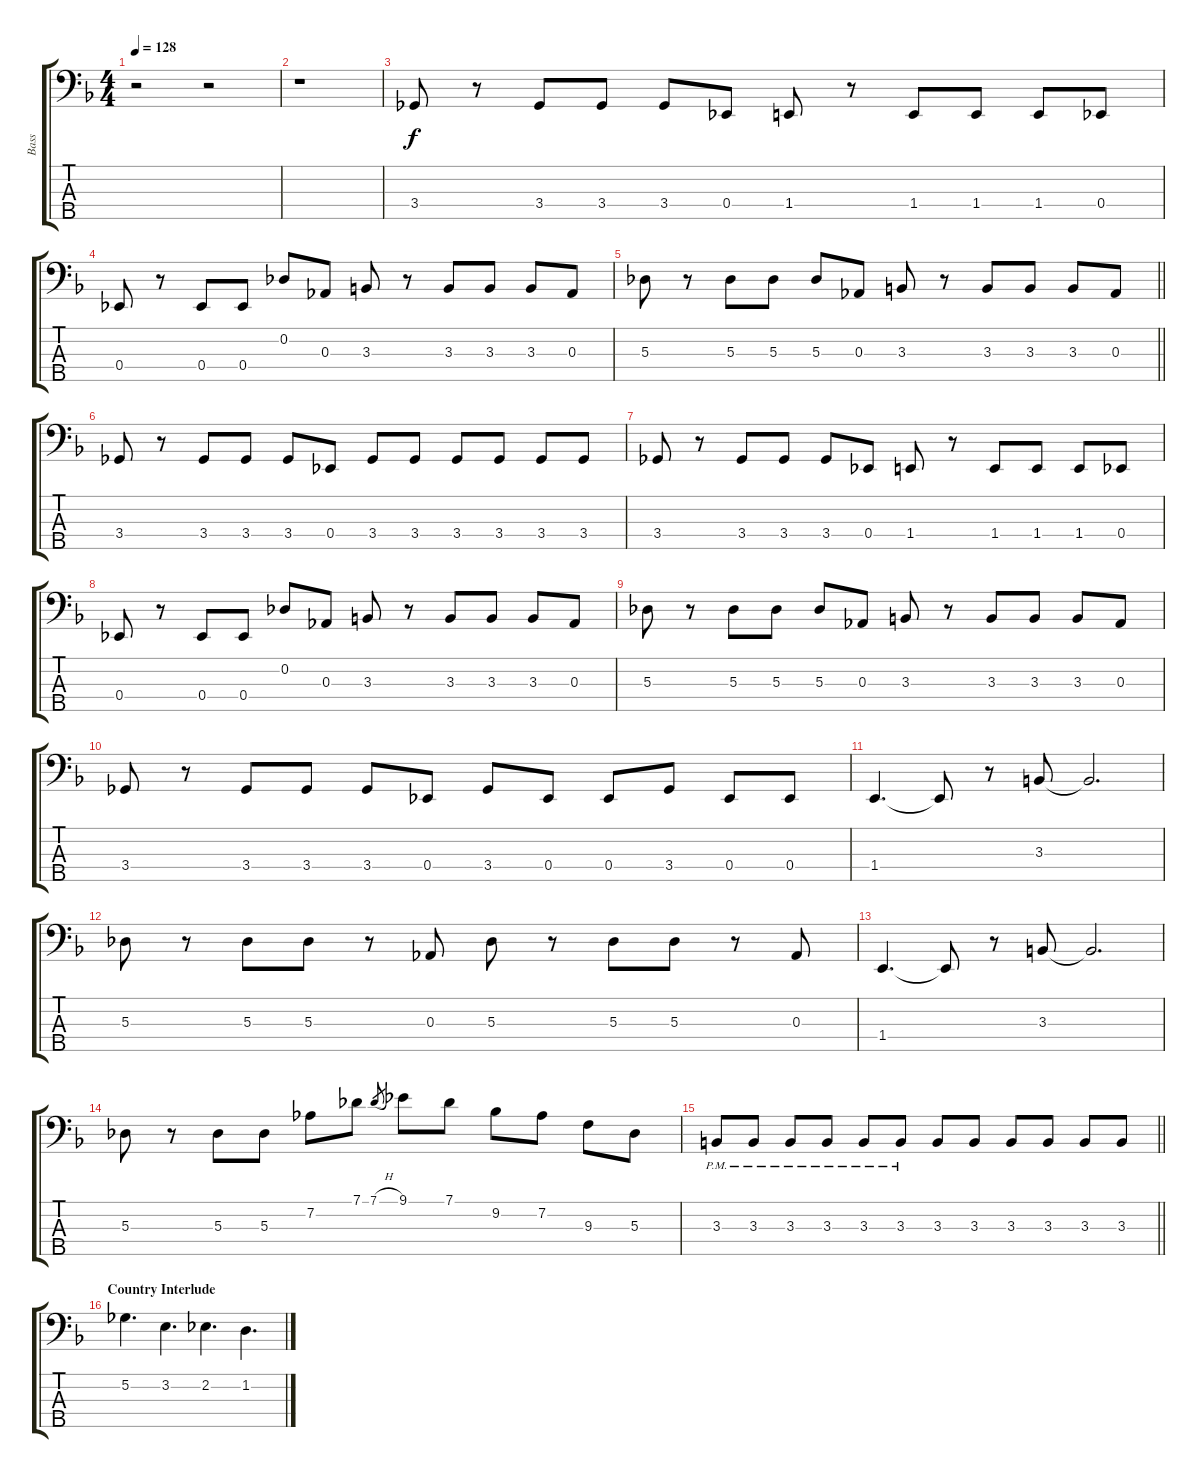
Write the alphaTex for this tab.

\track ("Bass" "Bass") {instrument electricbasspick}
\staff {score tabs}
\tuning (Gb2 Db2 Ab1 Eb1 Bb0) {hide}
\ts (4 4)
\tempo 128
\clef f4
\ks f
r.2{dy f} r.2 |
r.1 |
3.4.8 r.8 3.4.8 3.4.8 3.4.8 0.4.8 1.4.8 r.8 1.4.8 1.4.8 1.4.8 0.4.8 |
0.4.8 r.8 0.4.8 0.4.8 0.2.8 0.3.8 3.3.8 r.8 3.3.8 3.3.8 3.3.8 0.3.8 |
\barLineRight lightlight
5.3.8 r.8 5.3.8 5.3.8 5.3.8 0.3.8 3.3.8 r.8 3.3.8 3.3.8 3.3.8 0.3.8 |
3.4.8 r.8 3.4.8 3.4.8 3.4.8 0.4.8 3.4.8 3.4.8 3.4.8 3.4.8 3.4.8 3.4.8 |
3.4.8 r.8 3.4.8 3.4.8 3.4.8 0.4.8 1.4.8 r.8 1.4.8 1.4.8 1.4.8 0.4.8 |
0.4.8 r.8 0.4.8 0.4.8 0.2.8 0.3.8 3.3.8 r.8 3.3.8 3.3.8 3.3.8 0.3.8 |
5.3.8 r.8 5.3.8 5.3.8 5.3.8 0.3.8 3.3.8 r.8 3.3.8 3.3.8 3.3.8 0.3.8 |
3.4.8 r.8 3.4.8 3.4.8 3.4.8 0.4.8 3.4.8 0.4.8 0.4.8 3.4.8 0.4.8 0.4.8 |
1.4.4{d} 1.4{t}.8 r.8 3.3.8 3.3{t}.2{d} |
5.3.8 r.8 5.3.8 5.3.8 r.8 0.3.8 5.3.8 r.8 5.3.8 5.3.8 r.8 0.3.8 |
1.4.4{d} 1.4{t}.8 r.8 3.3.8 3.3{t}.2{d} |
5.3.8 r.8 5.3.8 5.3.8 7.2.8 7.1.8 7.1{h}.8{gr} 9.1.8 7.1.8 9.2.8 7.2.8 9.3.8 5.3.8 |
\barLineRight lightlight
3.3{pm}.8 3.3{pm}.8 3.3{pm}.8 3.3{pm}.8 3.3{pm}.8 3.3{pm}.8 3.3.8 3.3.8 3.3.8 3.3.8 3.3.8 3.3.8 |
\section ("" "Country Interlude")
5.2.4{d} 3.2.4{d} 2.2.4{d} 1.2.4{d}
